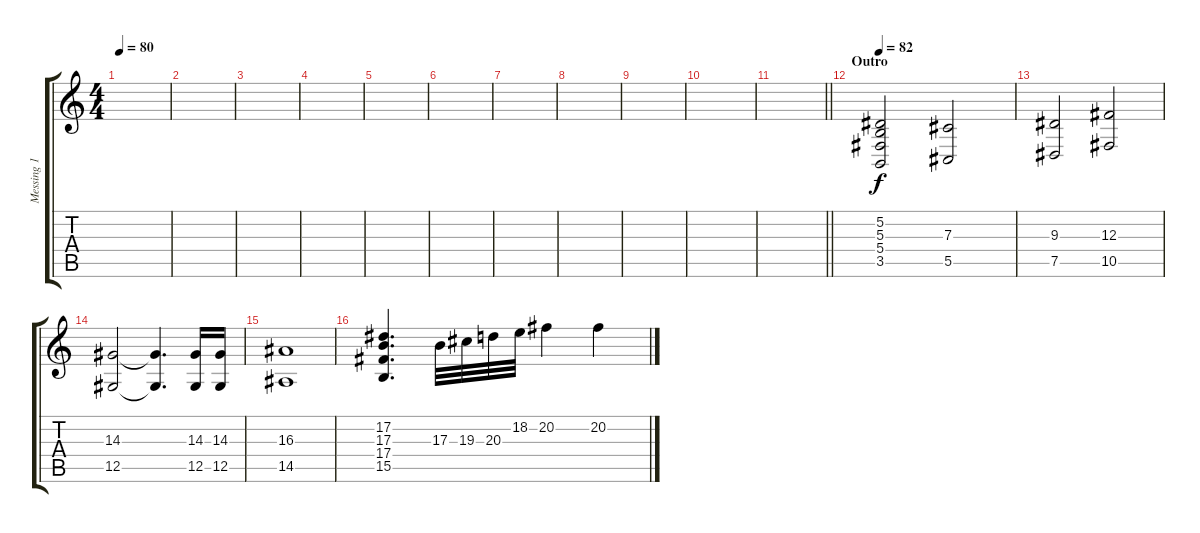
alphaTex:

\track ("Messing 1" "Messing 1") {instrument brasssection}
\staff {score tabs}
\tuning (Eb4 Bb3 Gb3 Db3 Ab2 Eb2) {hide}
\ts (4 4)
\tempo 80
\clef g2
\ks c
|
|
|
|
|
|
|
|
|
|
\barLineRight lightlight
|
\section ("" "Outro")
\tempo 82
(5.2 5.3 5.4 3.5).2 (7.3 5.5).2 |
(9.3 7.5).2 (12.3 10.5).2 |
(14.3 12.5).2 (14.3{t} 12.5{t}).4{d} (14.3 12.5).16 (14.3 12.5).16 |
(16.3 14.5).1 |
(17.2 17.3 17.4 15.5).4{d} 17.3.32 19.3.32 20.3.32 18.2.32 20.2.4 20.2{sl}.4
